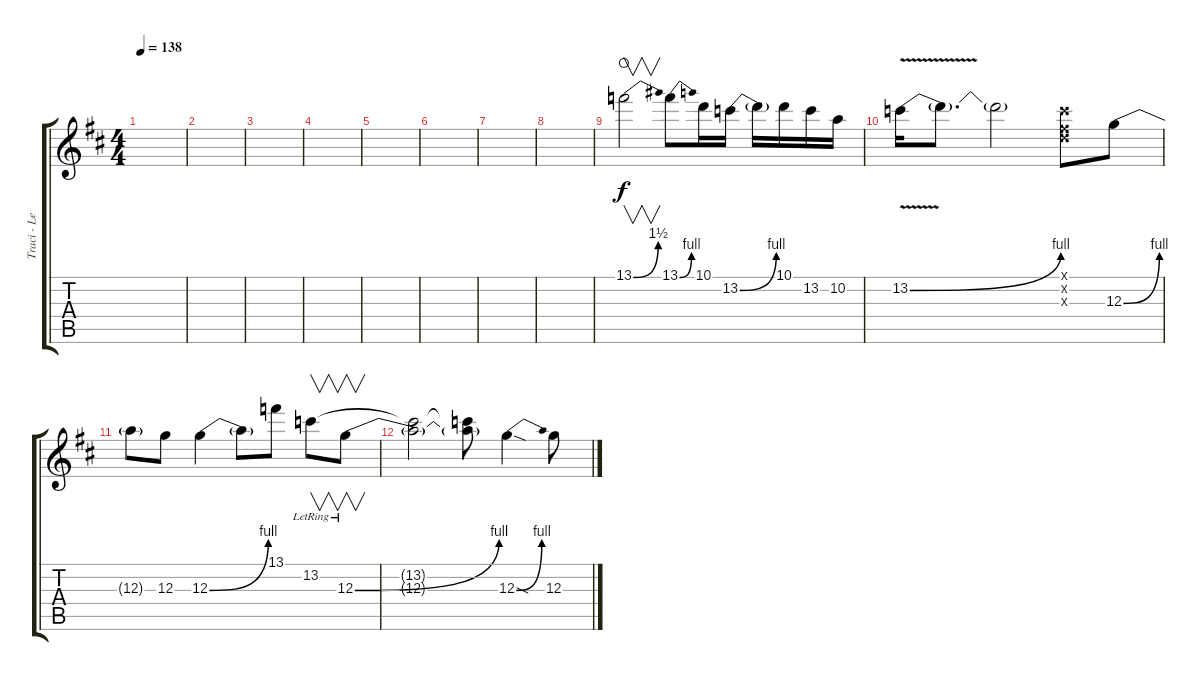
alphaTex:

\track ("Traci - Lead" "Traci - Le") {instrument distortionguitar}
\staff {score tabs}
\tuning (E4 B3 G3 D3 A2 E2) {hide}
\ts (4 4)
\tempo 138
\clef g2
\ks d
|
|
|
|
|
|
|
|
13.1{be (bend 0 0 60 6)}.2{v waho} 13.1{be (bend 0 0 60 4)}.8 10.1.16 13.2{be (bend 0 0 60 4)}.16 13.2{t}.16 10.1.16 13.2.16 10.2.16 |
13.2{be (bend 0 0 60 4) v}.16 13.2{t}.8{d} 13.2{t}.2 (8.1{x} 7.2{x} 7.3{x}).8 12.3{be (bend 0 0 60 4)}.8 |
12.3{t}.8 12.3.8 12.3{be (bend 0 0 60 4)}.4 12.3{t}.8 13.1.8 13.2{lr}.8{v} 12.3{be (bend 0 0 60 4) lr}.8{v} |
(13.2{t} 12.3{t}).2 (13.2{t} 12.3{t}).8 12.3{be (bend 0 0 60 4) sod}.4 12.3.8
